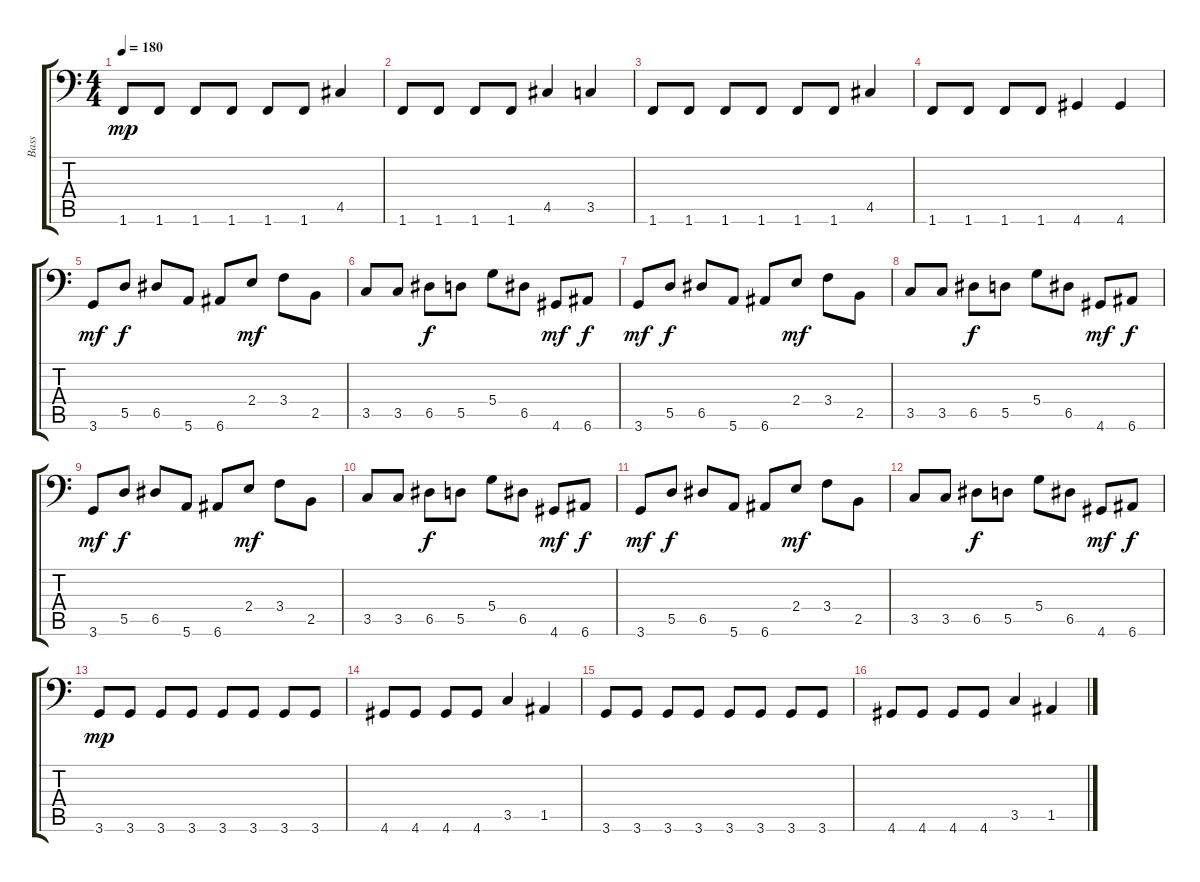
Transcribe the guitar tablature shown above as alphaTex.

\track ("Bass" "Bass") {instrument electricbassfinger}
\staff {score tabs}
\tuning (E3 B2 G2 D2 A1 E1) {hide}
\ts (4 4)
\tempo 180
\clef f4
\ks c
1.6.8{dy mp} 1.6.8 1.6.8 1.6.8 1.6.8 1.6.8 4.5.4 |
1.6.8 1.6.8 1.6.8 1.6.8 4.5.4 3.5.4 |
1.6.8 1.6.8 1.6.8 1.6.8 1.6.8 1.6.8 4.5.4 |
1.6.8 1.6.8 1.6.8 1.6.8 4.6.4 4.6.4 |
3.6.8{dy mf} 5.5.8{dy f} 6.5.8 5.6.8 6.6.8 2.4.8{dy mf} 3.4.8 2.5.8 |
3.5.8 3.5.8 6.5.8{dy f} 5.5.8 5.4.8 6.5.8 4.6.8{dy mf} 6.6.8{dy f} |
3.6.8{dy mf} 5.5.8{dy f} 6.5.8 5.6.8 6.6.8 2.4.8{dy mf} 3.4.8 2.5.8 |
3.5.8 3.5.8 6.5.8{dy f} 5.5.8 5.4.8 6.5.8 4.6.8{dy mf} 6.6.8{dy f} |
3.6.8{dy mf} 5.5.8{dy f} 6.5.8 5.6.8 6.6.8 2.4.8{dy mf} 3.4.8 2.5.8 |
3.5.8 3.5.8 6.5.8{dy f} 5.5.8 5.4.8 6.5.8 4.6.8{dy mf} 6.6.8{dy f} |
3.6.8{dy mf} 5.5.8{dy f} 6.5.8 5.6.8 6.6.8 2.4.8{dy mf} 3.4.8 2.5.8 |
3.5.8 3.5.8 6.5.8{dy f} 5.5.8 5.4.8 6.5.8 4.6.8{dy mf} 6.6.8{dy f} |
3.6.8{dy mp} 3.6.8 3.6.8 3.6.8 3.6.8 3.6.8 3.6.8 3.6.8 |
4.6.8 4.6.8 4.6.8 4.6.8 3.5.4 1.5.4 |
3.6.8 3.6.8 3.6.8 3.6.8 3.6.8 3.6.8 3.6.8 3.6.8 |
4.6.8 4.6.8 4.6.8 4.6.8 3.5.4 1.5.4
